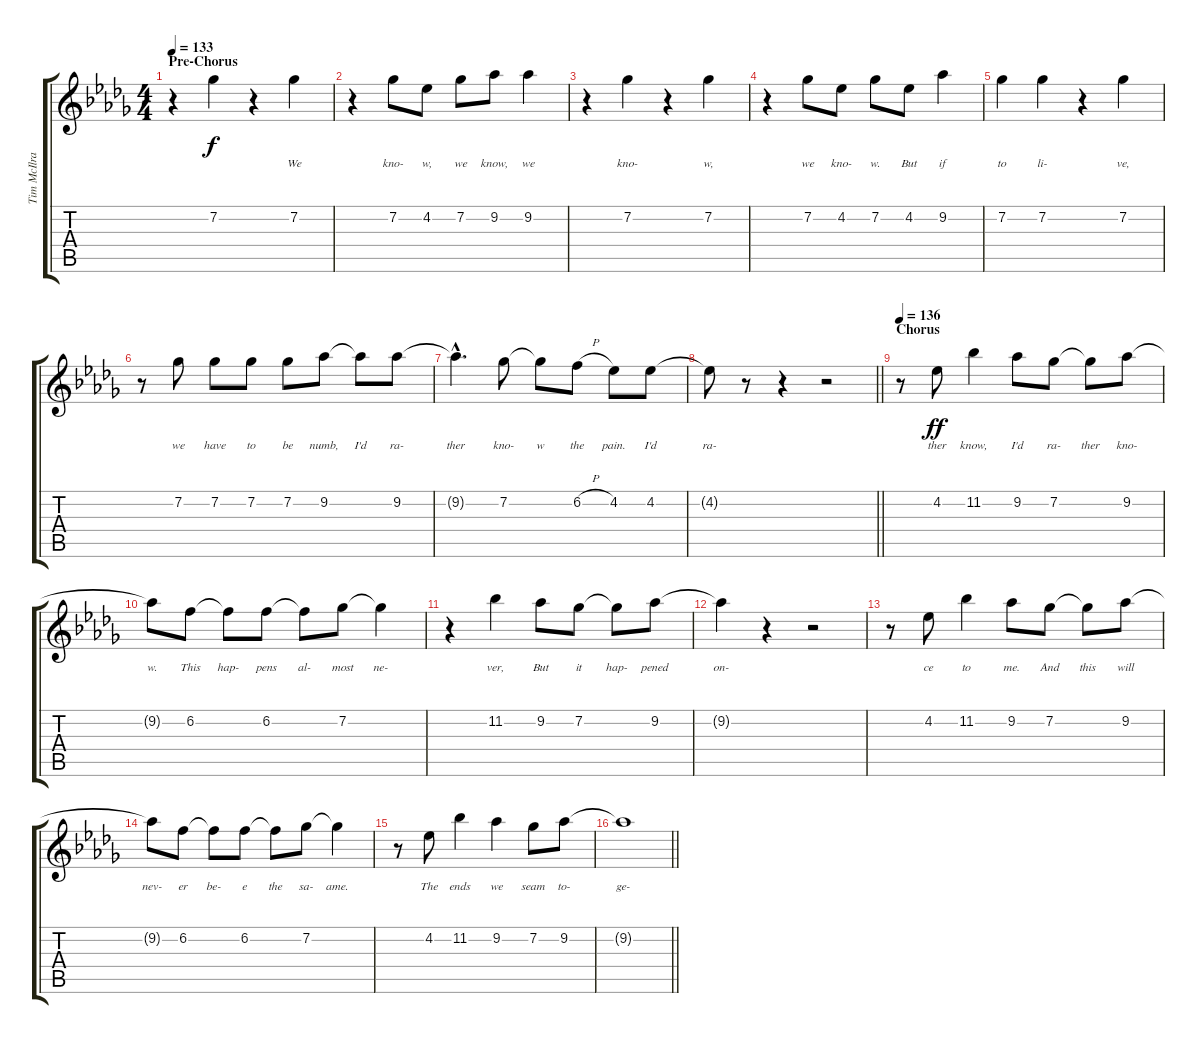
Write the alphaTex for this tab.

\track ("Tim McIlrath - Vocals" "Tim McIlra") {instrument distortionguitar}
\staff {score tabs}
\tuning (E4 B3 G3 D3 A2 E2) {hide}
\ts (4 4)
\section ("" "Pre-Chorus")
\tempo 133
\clef g2
\ks db
r.4{dy ff} 7.2.4{lyrics (0 "") lyrics (1 "") lyrics (2 "") lyrics (3 "") lyrics (4 "") dy f} r.4 7.2.4{lyrics (0 "We") lyrics (1 "") lyrics (2 "") lyrics (3 "") lyrics (4 "")} |
r.4 7.2.8{lyrics (0 "kno-") lyrics (1 "") lyrics (2 "") lyrics (3 "") lyrics (4 "")} 4.2.8{lyrics (0 "w,") lyrics (1 "") lyrics (2 "") lyrics (3 "") lyrics (4 "")} 7.2.8{lyrics (0 "we") lyrics (1 "") lyrics (2 "") lyrics (3 "") lyrics (4 "")} 9.2.8{lyrics (0 "know,") lyrics (1 "") lyrics (2 "") lyrics (3 "") lyrics (4 "")} 9.2.4{lyrics (0 "we") lyrics (1 "") lyrics (2 "") lyrics (3 "") lyrics (4 "")} |
r.4 7.2.4{lyrics (0 "kno-") lyrics (1 "") lyrics (2 "") lyrics (3 "") lyrics (4 "")} r.4 7.2.4{lyrics (0 "w,") lyrics (1 "") lyrics (2 "") lyrics (3 "") lyrics (4 "")} |
r.4 7.2.8{lyrics (0 "we") lyrics (1 "") lyrics (2 "") lyrics (3 "") lyrics (4 "")} 4.2.8{lyrics (0 "kno-") lyrics (1 "") lyrics (2 "") lyrics (3 "") lyrics (4 "")} 7.2.8{lyrics (0 "w.") lyrics (1 "") lyrics (2 "") lyrics (3 "") lyrics (4 "")} 4.2.8{lyrics (0 "But") lyrics (1 "") lyrics (2 "") lyrics (3 "") lyrics (4 "")} 9.2.4{lyrics (0 "if") lyrics (1 "") lyrics (2 "") lyrics (3 "") lyrics (4 "")} |
7.2.4{lyrics (0 "to") lyrics (1 "") lyrics (2 "") lyrics (3 "") lyrics (4 "")} 7.2.4{lyrics (0 "li-") lyrics (1 "") lyrics (2 "") lyrics (3 "") lyrics (4 "")} r.4 7.2.4{lyrics (0 "ve,") lyrics (1 "") lyrics (2 "") lyrics (3 "") lyrics (4 "")} |
r.8 7.2.8{lyrics (0 "we") lyrics (1 "") lyrics (2 "") lyrics (3 "") lyrics (4 "")} 7.2.8{lyrics (0 "have") lyrics (1 "") lyrics (2 "") lyrics (3 "") lyrics (4 "")} 7.2.8{lyrics (0 "to") lyrics (1 "") lyrics (2 "") lyrics (3 "") lyrics (4 "")} 7.2.8{lyrics (0 "be") lyrics (1 "") lyrics (2 "") lyrics (3 "") lyrics (4 "")} 9.2.8{lyrics (0 "numb,") lyrics (1 "") lyrics (2 "") lyrics (3 "") lyrics (4 "")} 9.2{t}.8{lyrics (0 "I'd") lyrics (1 "") lyrics (2 "") lyrics (3 "") lyrics (4 "")} 9.2.8{lyrics (0 "ra-") lyrics (1 "") lyrics (2 "") lyrics (3 "") lyrics (4 "")} |
9.2{hac t}.4{d lyrics (0 "ther") lyrics (1 "") lyrics (2 "") lyrics (3 "") lyrics (4 "")} 7.2.8{lyrics (0 "kno-") lyrics (1 "") lyrics (2 "") lyrics (3 "") lyrics (4 "")} 7.2{t}.8{lyrics (0 "w") lyrics (1 "") lyrics (2 "") lyrics (3 "") lyrics (4 "")} 6.2{h}.8{lyrics (0 "the") lyrics (1 "") lyrics (2 "") lyrics (3 "") lyrics (4 "")} 4.2.8{lyrics (0 "pain.") lyrics (1 "") lyrics (2 "") lyrics (3 "") lyrics (4 "")} 4.2.8{lyrics (0 "I'd") lyrics (1 "") lyrics (2 "") lyrics (3 "") lyrics (4 "")} |
\barLineRight lightlight
4.2{t}.8{lyrics (0 "ra-") lyrics (1 "") lyrics (2 "") lyrics (3 "") lyrics (4 "")} r.8 r.4 r.2 |
\section ("" "Chorus")
\tempo 136
r.8 4.2.8{lyrics (0 "ther") lyrics (1 "") lyrics (2 "") lyrics (3 "") lyrics (4 "") dy ff} 11.2.4{lyrics (0 "know,") lyrics (1 "") lyrics (2 "") lyrics (3 "") lyrics (4 "")} 9.2.8{lyrics (0 "I'd") lyrics (1 "") lyrics (2 "") lyrics (3 "") lyrics (4 "")} 7.2.8{lyrics (0 "ra-") lyrics (1 "") lyrics (2 "") lyrics (3 "") lyrics (4 "")} 7.2{t}.8{lyrics (0 "ther") lyrics (1 "") lyrics (2 "") lyrics (3 "") lyrics (4 "")} 9.2.8{lyrics (0 "kno-") lyrics (1 "") lyrics (2 "") lyrics (3 "") lyrics (4 "")} |
9.2{t}.8{lyrics (0 "w.") lyrics (1 "") lyrics (2 "") lyrics (3 "") lyrics (4 "")} 6.2.8{lyrics (0 "This") lyrics (1 "") lyrics (2 "") lyrics (3 "") lyrics (4 "")} 6.2{t}.8{lyrics (0 "hap-") lyrics (1 "") lyrics (2 "") lyrics (3 "") lyrics (4 "")} 6.2.8{lyrics (0 "pens") lyrics (1 "") lyrics (2 "") lyrics (3 "") lyrics (4 "")} 6.2{t}.8{lyrics (0 "al-") lyrics (1 "") lyrics (2 "") lyrics (3 "") lyrics (4 "")} 7.2.8{lyrics (0 "most") lyrics (1 "") lyrics (2 "") lyrics (3 "") lyrics (4 "")} 7.2{t}.4{lyrics (0 "ne-") lyrics (1 "") lyrics (2 "") lyrics (3 "") lyrics (4 "")} |
r.4 11.2.4{lyrics (0 "ver,") lyrics (1 "") lyrics (2 "") lyrics (3 "") lyrics (4 "")} 9.2.8{lyrics (0 "But") lyrics (1 "") lyrics (2 "") lyrics (3 "") lyrics (4 "")} 7.2.8{lyrics (0 "it") lyrics (1 "") lyrics (2 "") lyrics (3 "") lyrics (4 "")} 7.2{t}.8{lyrics (0 "hap-") lyrics (1 "") lyrics (2 "") lyrics (3 "") lyrics (4 "")} 9.2.8{lyrics (0 "pened") lyrics (1 "") lyrics (2 "") lyrics (3 "") lyrics (4 "")} |
9.2{t}.4{lyrics (0 "on-") lyrics (1 "") lyrics (2 "") lyrics (3 "") lyrics (4 "")} r.4 r.2 |
r.8 4.2.8{lyrics (0 "ce") lyrics (1 "") lyrics (2 "") lyrics (3 "") lyrics (4 "")} 11.2.4{lyrics (0 "to") lyrics (1 "") lyrics (2 "") lyrics (3 "") lyrics (4 "")} 9.2.8{lyrics (0 "me.") lyrics (1 "") lyrics (2 "") lyrics (3 "") lyrics (4 "")} 7.2.8{lyrics (0 "And") lyrics (1 "") lyrics (2 "") lyrics (3 "") lyrics (4 "")} 7.2{t}.8{lyrics (0 "this") lyrics (1 "") lyrics (2 "") lyrics (3 "") lyrics (4 "")} 9.2.8{lyrics (0 "will") lyrics (1 "") lyrics (2 "") lyrics (3 "") lyrics (4 "")} |
9.2{t}.8{lyrics (0 "nev-") lyrics (1 "") lyrics (2 "") lyrics (3 "") lyrics (4 "")} 6.2.8{lyrics (0 "er") lyrics (1 "") lyrics (2 "") lyrics (3 "") lyrics (4 "")} 6.2{t}.8{lyrics (0 "be-") lyrics (1 "") lyrics (2 "") lyrics (3 "") lyrics (4 "")} 6.2.8{lyrics (0 "e") lyrics (1 "") lyrics (2 "") lyrics (3 "") lyrics (4 "")} 6.2{t}.8{lyrics (0 "the") lyrics (1 "") lyrics (2 "") lyrics (3 "") lyrics (4 "")} 7.2.8{lyrics (0 "sa-") lyrics (1 "") lyrics (2 "") lyrics (3 "") lyrics (4 "")} 7.2{t}.4{lyrics (0 "ame.") lyrics (1 "") lyrics (2 "") lyrics (3 "") lyrics (4 "")} |
r.8 4.2.8{lyrics (0 "The") lyrics (1 "") lyrics (2 "") lyrics (3 "") lyrics (4 "")} 11.2.4{lyrics (0 "ends") lyrics (1 "") lyrics (2 "") lyrics (3 "") lyrics (4 "")} 9.2.4{lyrics (0 "we") lyrics (1 "") lyrics (2 "") lyrics (3 "") lyrics (4 "")} 7.2.8{lyrics (0 "seam") lyrics (1 "") lyrics (2 "") lyrics (3 "") lyrics (4 "")} 9.2.8{lyrics (0 "to-") lyrics (1 "") lyrics (2 "") lyrics (3 "") lyrics (4 "")} |
\barLineRight lightlight
9.2{t}.1{lyrics (0 "ge-") lyrics (1 "") lyrics (2 "") lyrics (3 "") lyrics (4 "")}
